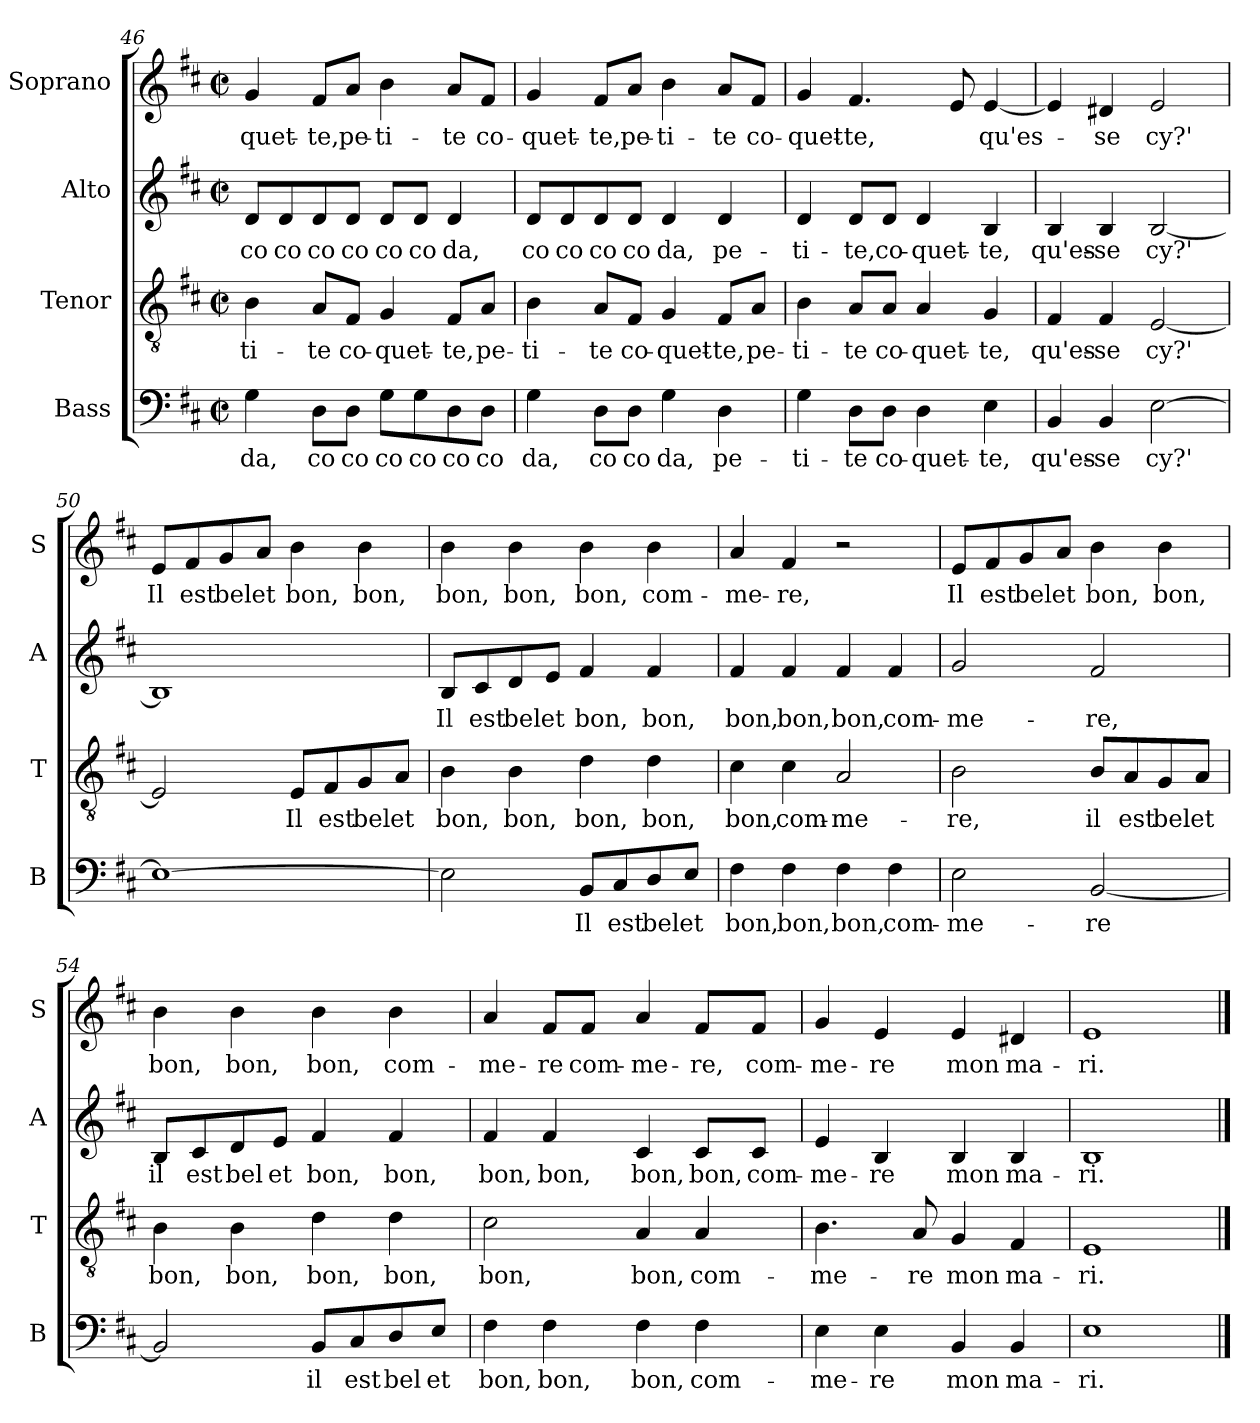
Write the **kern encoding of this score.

**kern	**text	**kern	**text	**kern	**text	**kern	**text
*part4	*part4	*part3	*part3	*part2	*part2	*part1	*part1
*staff4	*staff4	*staff3	*staff3	*staff2	*staff2	*staff1	*staff1
*I"Bass	*	*I"Tenor	*	*I"Alto	*	*I"Soprano	*
*I'B	*	*I'T	*	*I'A	*	*I'S	*
*clefF4	*	*clefGv2	*	*clefG2	*	*clefG2	*
*k[f#c#]	*	*k[f#c#]	*	*k[f#c#]	*	*k[f#c#]	*
*b:	*	*b:	*	*b:	*	*b:	*
*M2/2	*	*M2/2	*	*M2/2	*	*M2/2	*
*met(c|)	*	*met(c|)	*	*met(c|)	*	*met(c|)	*
=46	=46	=46	=46	=46	=46	=46	=46
4G\	da,	4B\	-ti-	8d/L	co	4g/	-quet-
.	.	.	.	8d/	co	.	.
8D\L	co	8A/L	-te	8d/	co	8f#/L	-te,
8D\J	co	8F#/J	co-	8d/J	co	8a/J	pe-
8G\L	co	4G/	-quet-	8d/L	co	4b\	-ti-
8G\	co	.	.	8d/J	co	.	.
8D\	co	8F#/L	-te,	4d/	da,	8a/L	-te
8D\J	co	8A/J	pe-	.	.	8f#/J	co-
!!LO:LB:g=z
=47	=47	=47	=47	=47	=47	=47	=47
4G\	da,	4B\	-ti-	8d/L	co	4g/	-quet-
.	.	.	.	8d/	co	.	.
8D\L	co	8A/L	-te	8d/	co	8f#/L	-te,
8D\J	co	8F#/J	co-	8d/J	co	8a/J	pe-
4G\	da,	4G/	-quet-	4d/	da,	4b\	-ti-
4D\	pe-	8F#/L	-te,	4d/	pe-	8a/L	-te
.	.	8A/J	pe-	.	.	8f#/J	co-
=48	=48	=48	=48	=48	=48	=48	=48
4G\	-ti-	4B\	-ti-	4d/	-ti-	4g/	-quet-
8D\L	-te	8A/L	-te	8d/L	-te,	4.f#/	-te,
8D\J	co-	8A/J	co-	8d/J	co-	.	.
4D\	-quet-	4A/	-quet-	4d/	-quet-	.	.
.	.	.	.	.	.	8e/	.
4E\	-te,	4G/	-te,	4B/	-te,	[4e/	qu'es-
=49	=49	=49	=49	=49	=49	=49	=49
4BB/	qu'es-	4F#/	qu'es-	4B/	qu'es-	4e/]	.
4BB/	-se	4F#/	-se	4B/	-se	4d#X/	-se
[2E\	cy?'	[2E/	cy?'	[2B/	cy?'	2e/	cy?'
=50	=50	=50	=50	=50	=50	=50	=50
1E_	.	2E/]	.	1B]	.	8e/L	Il
.	.	.	.	.	.	8f#/	est
.	.	.	.	.	.	8g/	bel
.	.	.	.	.	.	8a/J	et
.	.	8E/L	Il	.	.	4b\	bon,
.	.	8F#/	est	.	.	.	.
.	.	8G/	bel	.	.	4b\	bon,
.	.	8A/J	et	.	.	.	.
!!LO:LB:g=z
=51	=51	=51	=51	=51	=51	=51	=51
2E\]	.	4B\	bon,	8B/L	Il	4b\	bon,
.	.	.	.	8c#/	est	.	.
.	.	4B\	bon,	8d/	bel	4b\	bon,
.	.	.	.	8e/J	et	.	.
8BB/L	Il	4d\	bon,	4f#/	bon,	4b\	bon,
8C#/	est	.	.	.	.	.	.
8D/	bel	4d\	bon,	4f#/	bon,	4b\	com-
8E/J	et	.	.	.	.	.	.
=52	=52	=52	=52	=52	=52	=52	=52
4F#\	bon,	4c#\	bon,	4f#/	bon,	4a/	-me-
4F#\	bon,	4c#\	com-	4f#/	bon,	4f#/	-re,
4F#\	bon,	2A/	-me-	4f#/	bon,	2r	.
4F#\	com-	.	.	4f#/	com-	.	.
=53	=53	=53	=53	=53	=53	=53	=53
2E\	-me-	2B\	-re,	2g/	-me-	8e/L	Il
.	.	.	.	.	.	8f#/	est
.	.	.	.	.	.	8g/	bel
.	.	.	.	.	.	8a/J	et
[2BB/	-re	8B/L	il	2f#/	-re,	4b\	bon,
.	.	8A/	est	.	.	.	.
.	.	8G/	bel	.	.	4b\	bon,
.	.	8A/J	et	.	.	.	.
!!LO:PB:g=z
=54	=54	=54	=54	=54	=54	=54	=54
2BB/]	.	4B\	bon,	8B/L	il	4b\	bon,
.	.	.	.	8c#/	est	.	.
.	.	4B\	bon,	8d/	bel	4b\	bon,
.	.	.	.	8e/J	et	.	.
8BB/L	il	4d\	bon,	4f#/	bon,	4b\	bon,
8C#/	est	.	.	.	.	.	.
8D/	bel	4d\	bon,	4f#/	bon,	4b\	com-
8E/J	et	.	.	.	.	.	.
=55	=55	=55	=55	=55	=55	=55	=55
4F#\	bon,	2c#\	bon,	4f#/	bon,	4a/	-me-
4F#\	bon,	.	.	4f#/	bon,	8f#/L	-re
.	.	.	.	.	.	8f#/J	com-
4F#\	bon,	4A/	bon,	4c#/	bon,	4a/	-me-
4F#\	com-	4A/	com-	8c#/L	bon,	8f#/L	-re,
.	.	.	.	8c#/J	com-	8f#/J	com-
=56	=56	=56	=56	=56	=56	=56	=56
4E\	-me-	4.B\	-me-	4e/	-me-	4g/	-me-
4E\	-re	.	.	4B/	-re	4e/	-re
.	.	8A/	-re	.	.	.	.
4BB/	mon	4G/	mon	4B/	mon	4e/	mon
4BB/	ma-	4F#/	ma-	4B/	ma-	4d#X/	ma-
=57	=57	=57	=57	=57	=57	=57	=57
1E	-ri.	1E	-ri.	1B	-ri.	1e	-ri.
==	==	==	==	==	==	==	==
*-	*-	*-	*-	*-	*-	*-	*-
